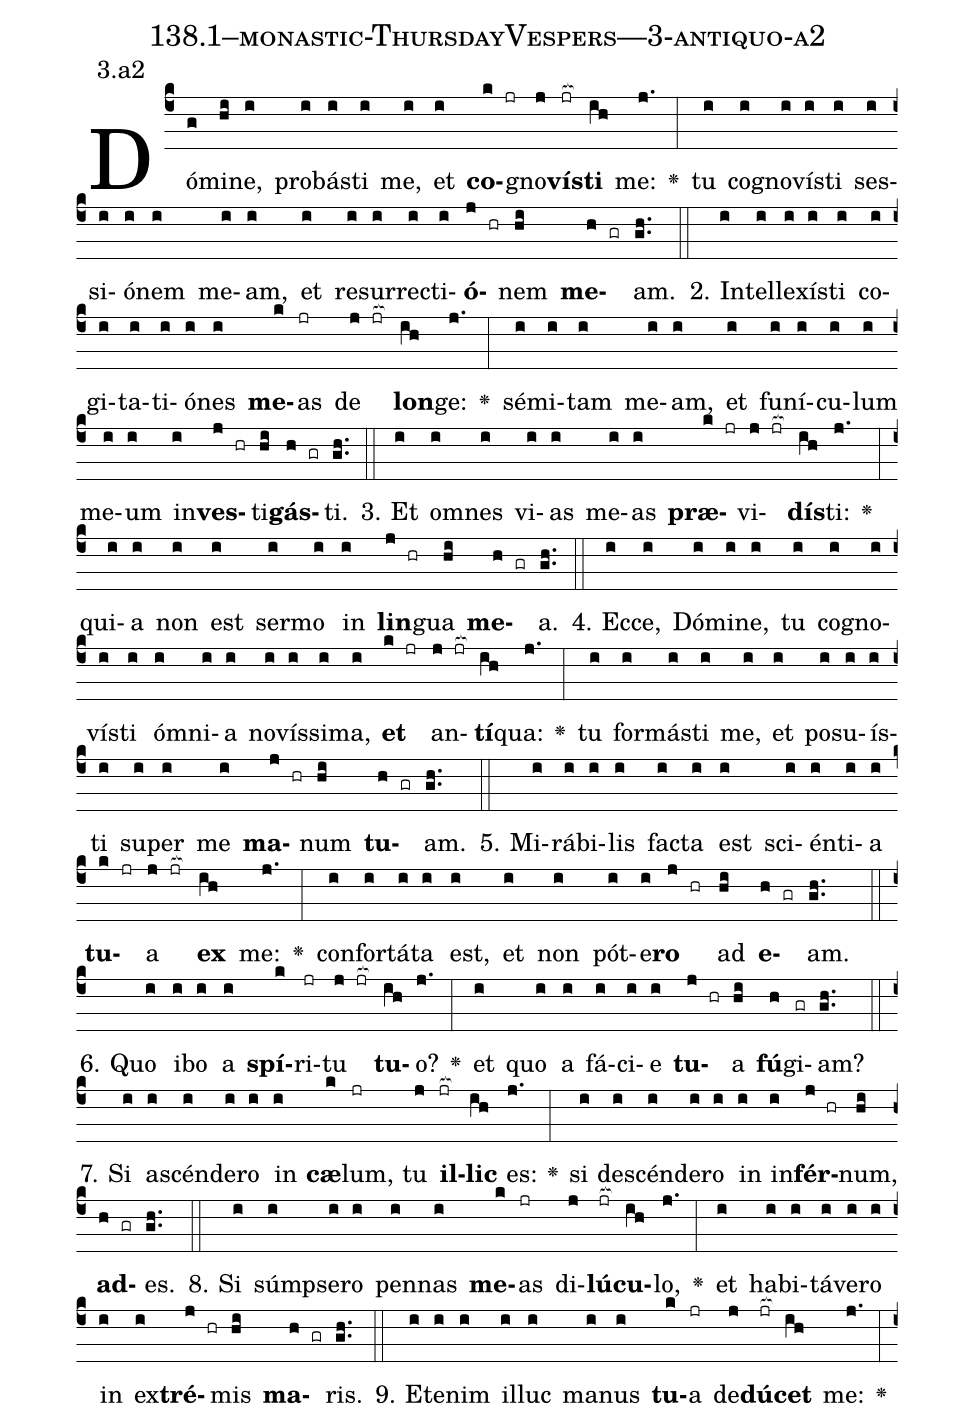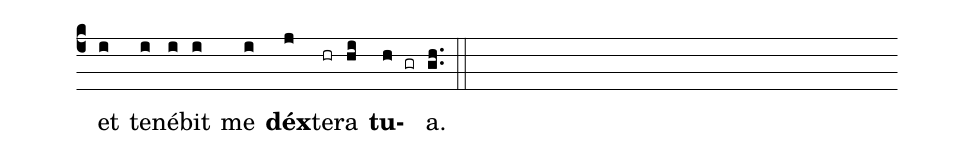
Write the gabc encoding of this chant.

name: 138.1--monastic-ThursdayVespers---3-antiquo-a2;
annotation: 3.a2;
%%
(c4)Dó(g)mi(hi)ne,(i) pro(i)bás(i)ti(i) me,(i) et(i) <b>co</b>(k jr)gno(j)<b>vís</b>(jr[ocb:1{])<b>ti</b>(ih[ocb:0}]) me:(j.) <v>\greheightstar</v>(:) tu(i) co(i)gno(i)vís(i)ti(i) ses(i)si(i)ó(i)nem(i) me(i)am,(i) et(i) re(i)sur(i)rec(i)ti(i)<b>ó</b>(j hr)nem(hi) <b>me</b>(h gr)am.(gh..) (::)
2. In(i)tel(i)le(i)xís(i)ti(i) co(i)gi(i)ta(i)ti(i)ó(i)nes(i) <b>me</b>(k)as(jr) de(j jr[ocb:1{]) <b>lon</b>(ih[ocb:0}])ge:(j.) <v>\greheightstar</v>(:) sé(i)mi(i)tam(i) me(i)am,(i) et(i) fu(i)ní(i)cu(i)lum(i) me(i)um(i) in(i)<b>ves</b>(j hr)ti(hi)<b>gás</b>(h gr)ti.(gh..) (::)
3. Et(i) om(i)nes(i) vi(i)as(i) me(i)as(i) <b>præ</b>(k jr)vi(j jr[ocb:1{])<b>dís</b>(ih[ocb:0}])ti:(j.) <v>\greheightstar</v>(:) qui(i)a(i) non(i) est(i) ser(i)mo(i) in(i) <b>lin</b>(j hr)gua(hi) <b>me</b>(h gr)a.(gh..) (::)
4. Ec(i)ce,(i) Dó(i)mi(i)ne,(i) tu(i) co(i)gno(i)vís(i)ti(i) óm(i)ni(i)a(i) no(i)vís(i)si(i)ma,(i) <b>et</b>(k jr) an(j jr[ocb:1{])<b>tí</b>(ih[ocb:0}])qua:(j.) <v>\greheightstar</v>(:) tu(i) for(i)más(i)ti(i) me,(i) et(i) po(i)su(i)ís(i)ti(i) su(i)per(i) me(i) <b>ma</b>(j hr)num(hi) <b>tu</b>(h gr)am.(gh..) (::)
5. Mi(i)rá(i)bi(i)lis(i) fac(i)ta(i) est(i) sci(i)én(i)ti(i)a(i) <b>tu</b>(k jr)a(j jr[ocb:1{]) <b>ex</b>(ih[ocb:0}]) me:(j.) <v>\greheightstar</v>(:) con(i)for(i)tá(i)ta(i) est,(i) et(i) non(i) pót(i)e(i)<b>ro</b>(j hr) ad(hi) <b>e</b>(h gr)am.(gh..) (::)
6. Quo(i) i(i)bo(i) a(i) <b>spí</b>(k)ri(jr)tu(j jr[ocb:1{]) <b>tu</b>(ih[ocb:0}])o?(j.) <v>\greheightstar</v>(:) et(i) quo(i) a(i) fá(i)ci(i)e(i) <b>tu</b>(j hr)a(hi) <b>fú</b>(h)gi(gr)am?(gh..) (::)
7. Si(i) a(i)scén(i)de(i)ro(i) in(i) <b>cæ</b>(k)lum,(jr) tu(j) <b>il</b>(jr[ocb:1{])<b>lic</b>(ih[ocb:0}]) es:(j.) <v>\greheightstar</v>(:) si(i) de(i)scén(i)de(i)ro(i) in(i) in(i)<b>fér</b>(j hr)num,(hi) <b>ad</b>(h gr)es.(gh..) (::)
8. Si(i) súmp(i)se(i)ro(i) pen(i)nas(i) <b>me</b>(k)as(jr) di(j)<b>lú</b>(jr[ocb:1{])<b>cu</b>(ih[ocb:0}])lo,(j.) <v>\greheightstar</v>(:) et(i) ha(i)bi(i)tá(i)ve(i)ro(i) in(i) ex(i)<b>tré</b>(j hr)mis(hi) <b>ma</b>(h gr)ris.(gh..) (::)
9. Et(i)e(i)nim(i) il(i)luc(i) ma(i)nus(i) <b>tu</b>(k)a(jr) de(j)<b>dú</b>(jr[ocb:1{])<b>cet</b>(ih[ocb:0}]) me:(j.) <v>\greheightstar</v>(:) et(i) te(i)né(i)bit(i) me(i) <b>déx</b>(j)te(hr)ra(hi) <b>tu</b>(h gr)a.(gh..) (::)
